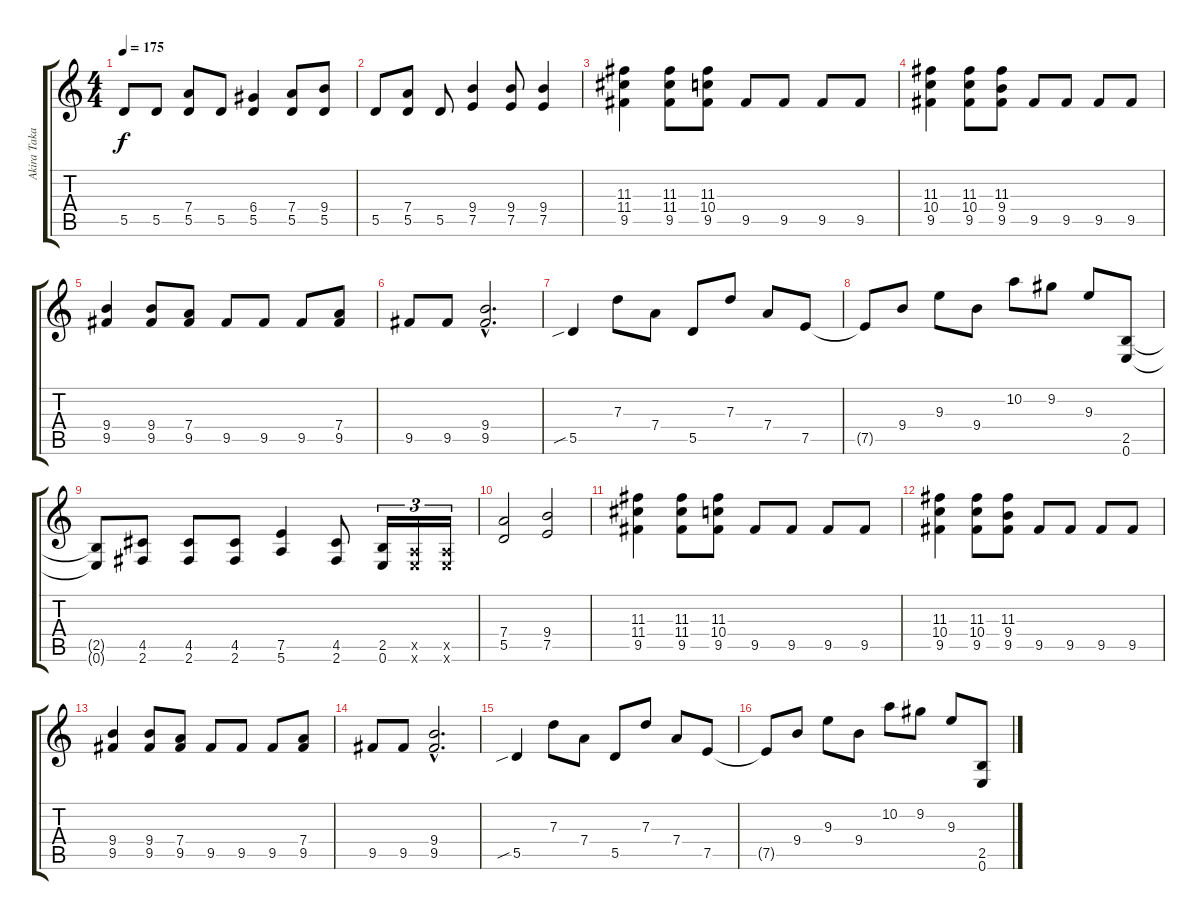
\track ("Akira Takasaki" "Akira Taka") {instrument overdrivenguitar}
\staff {score tabs}
\tuning (E4 B3 G3 D3 A2 E2) {hide}
\ts (4 4)
\tempo 175
\clef g2
\ks c
5.5{t}.8{dy f} 5.5.8 (7.4 5.5).8 5.5.8 (6.4 5.5).4 (7.4 5.5).8 (9.4 5.5).8 |
5.5.8 (7.4 5.5).8 5.5.8 (9.4 7.5).4 (9.4 7.5).8 (9.4 7.5).4 |
(11.3 11.4 9.5).4 (11.3 11.4 9.5).8 (11.3 10.4 9.5).8 9.5.8 9.5.8 9.5.8 9.5.8 |
(11.3 10.4 9.5).4 (11.3 10.4 9.5).8 (11.3 9.4 9.5).8 9.5.8 9.5.8 9.5.8 9.5.8 |
(9.4 9.5).4 (9.4 9.5).8 (7.4 9.5).8 9.5.8 9.5.8 9.5.8 (7.4 9.5).8 |
9.5.8 9.5.8 (9.4{hac} 9.5{hac}).2{d} |
5.5{sib}.4 7.3.8 7.4.8 5.5.8 7.3.8 7.4.8 7.5.8 |
7.5{t}.8 9.4.8 9.3.8 9.4.8 10.2.8 9.2.8 9.3.8 (2.5 0.6).8 |
(2.5{t} 0.6{t}).8 (4.5 2.6).8 (4.5 2.6).8 (4.5 2.6).8 (7.5 5.6).4 (4.5 2.6).8 (2.5 0.6).16{tu (3 2)} (0.5{x} 0.6{x}).16{tu (3 2)} (0.5{x} 0.6{x}).16{tu (3 2)} |
(7.4 5.5).2 (9.4 7.5).2 |
(11.3 11.4 9.5).4 (11.3 11.4 9.5).8 (11.3 10.4 9.5).8 9.5.8 9.5.8 9.5.8 9.5.8 |
(11.3 10.4 9.5).4 (11.3 10.4 9.5).8 (11.3 9.4 9.5).8 9.5.8 9.5.8 9.5.8 9.5.8 |
(9.4 9.5).4 (9.4 9.5).8 (7.4 9.5).8 9.5.8 9.5.8 9.5.8 (7.4 9.5).8 |
9.5.8 9.5.8 (9.4{hac} 9.5{hac}).2{d} |
5.5{sib}.4 7.3.8 7.4.8 5.5.8 7.3.8 7.4.8 7.5.8 |
7.5{t}.8 9.4.8 9.3.8 9.4.8 10.2.8 9.2.8 9.3.8 (2.5 0.6).8
